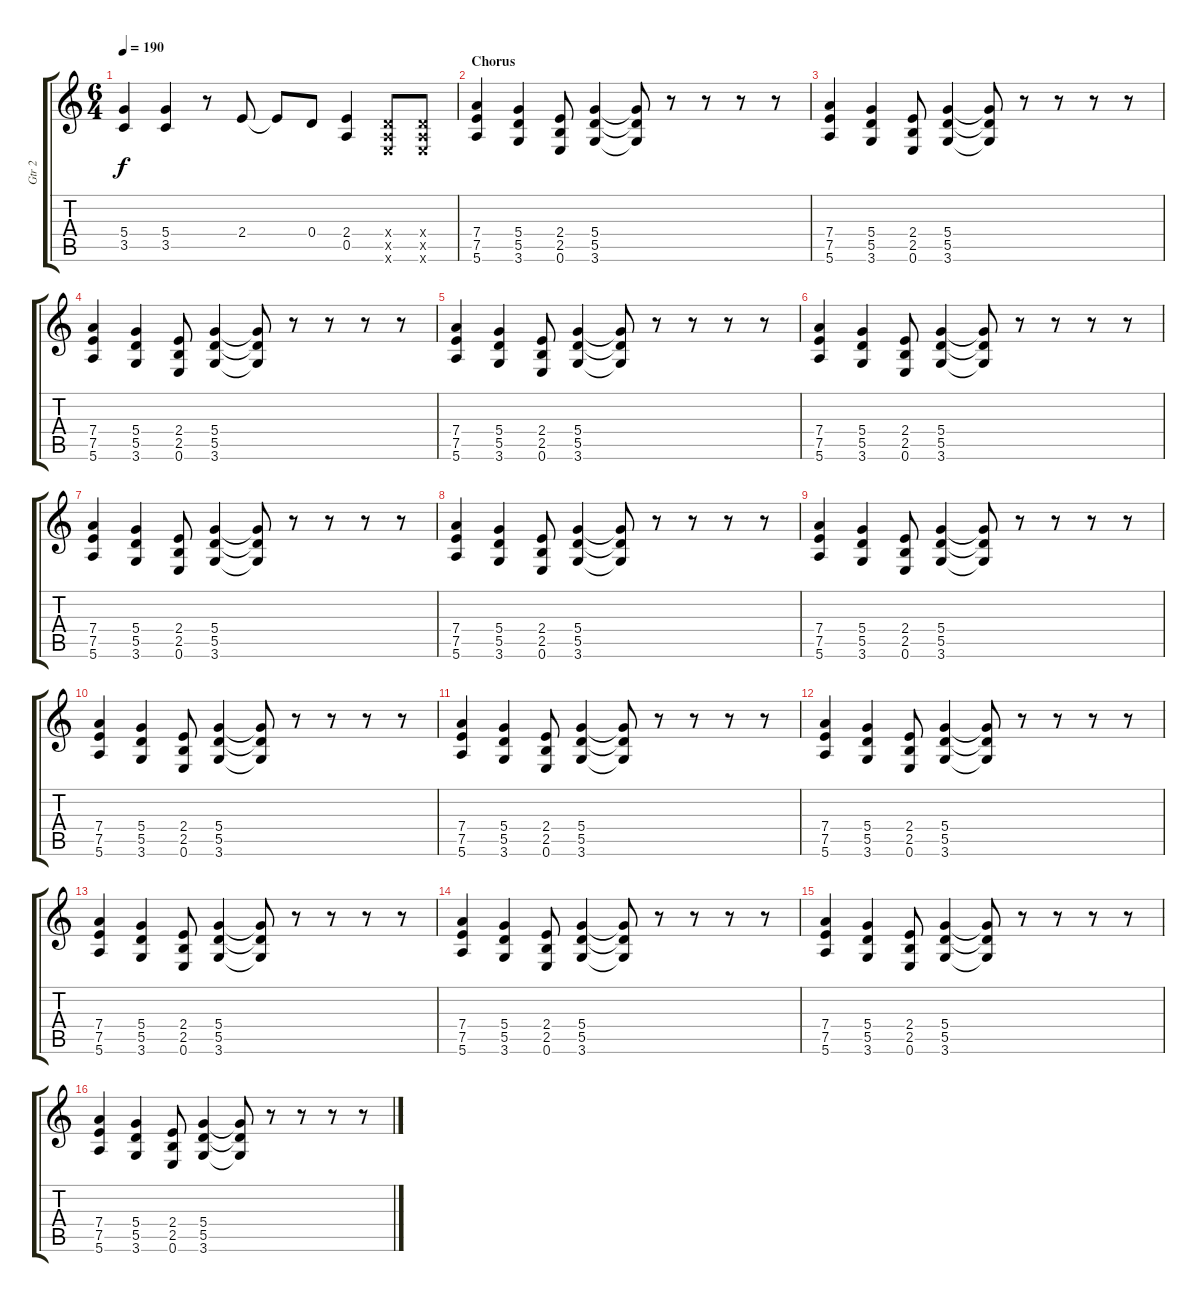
\track ("Gtr 2" "Gtr 2") {instrument distortionguitar}
\staff {score tabs}
\tuning (E4 B3 G3 D3 A2 E2) {hide}
\ts (6 4)
\tempo 190
\clef g2
\ks c
(5.4 3.5).4{dy f} (5.4 3.5).4 r.8 2.4.8 2.4{t}.8 0.4.8 (2.4 0.5).4 (0.4{x} 0.5{x} 0.6{x}).8 (0.4{x} 0.5{x} 0.6{x}).8 |
\section ("" "Chorus")
(7.4 7.5 5.6).4 (5.4 5.5 3.6).4 (2.4 2.5 0.6).8 (5.4 5.5 3.6).4 (5.4{t} 5.5{t} 3.6{t}).8 r.8 r.8 r.8 r.8 |
(7.4 7.5 5.6).4 (5.4 5.5 3.6).4 (2.4 2.5 0.6).8 (5.4 5.5 3.6).4 (5.4{t} 5.5{t} 3.6{t}).8 r.8 r.8 r.8 r.8 |
(7.4 7.5 5.6).4 (5.4 5.5 3.6).4 (2.4 2.5 0.6).8 (5.4 5.5 3.6).4 (5.4{t} 5.5{t} 3.6{t}).8 r.8 r.8 r.8 r.8 |
(7.4 7.5 5.6).4 (5.4 5.5 3.6).4 (2.4 2.5 0.6).8 (5.4 5.5 3.6).4 (5.4{t} 5.5{t} 3.6{t}).8 r.8 r.8 r.8 r.8 |
(7.4 7.5 5.6).4 (5.4 5.5 3.6).4 (2.4 2.5 0.6).8 (5.4 5.5 3.6).4 (5.4{t} 5.5{t} 3.6{t}).8 r.8 r.8 r.8 r.8 |
(7.4 7.5 5.6).4 (5.4 5.5 3.6).4 (2.4 2.5 0.6).8 (5.4 5.5 3.6).4 (5.4{t} 5.5{t} 3.6{t}).8 r.8 r.8 r.8 r.8 |
(7.4 7.5 5.6).4 (5.4 5.5 3.6).4 (2.4 2.5 0.6).8 (5.4 5.5 3.6).4 (5.4{t} 5.5{t} 3.6{t}).8 r.8 r.8 r.8 r.8 |
(7.4 7.5 5.6).4 (5.4 5.5 3.6).4 (2.4 2.5 0.6).8 (5.4 5.5 3.6).4 (5.4{t} 5.5{t} 3.6{t}).8 r.8 r.8 r.8 r.8 |
(7.4 7.5 5.6).4 (5.4 5.5 3.6).4 (2.4 2.5 0.6).8 (5.4 5.5 3.6).4 (5.4{t} 5.5{t} 3.6{t}).8 r.8 r.8 r.8 r.8 |
(7.4 7.5 5.6).4 (5.4 5.5 3.6).4 (2.4 2.5 0.6).8 (5.4 5.5 3.6).4 (5.4{t} 5.5{t} 3.6{t}).8 r.8 r.8 r.8 r.8 |
(7.4 7.5 5.6).4 (5.4 5.5 3.6).4 (2.4 2.5 0.6).8 (5.4 5.5 3.6).4 (5.4{t} 5.5{t} 3.6{t}).8 r.8 r.8 r.8 r.8 |
(7.4 7.5 5.6).4 (5.4 5.5 3.6).4 (2.4 2.5 0.6).8 (5.4 5.5 3.6).4 (5.4{t} 5.5{t} 3.6{t}).8 r.8 r.8 r.8 r.8 |
(7.4 7.5 5.6).4 (5.4 5.5 3.6).4 (2.4 2.5 0.6).8 (5.4 5.5 3.6).4 (5.4{t} 5.5{t} 3.6{t}).8 r.8 r.8 r.8 r.8 |
(7.4 7.5 5.6).4 (5.4 5.5 3.6).4 (2.4 2.5 0.6).8 (5.4 5.5 3.6).4 (5.4{t} 5.5{t} 3.6{t}).8 r.8 r.8 r.8 r.8 |
(7.4 7.5 5.6).4 (5.4 5.5 3.6).4 (2.4 2.5 0.6).8 (5.4 5.5 3.6).4 (5.4{t} 5.5{t} 3.6{t}).8 r.8 r.8 r.8 r.8
